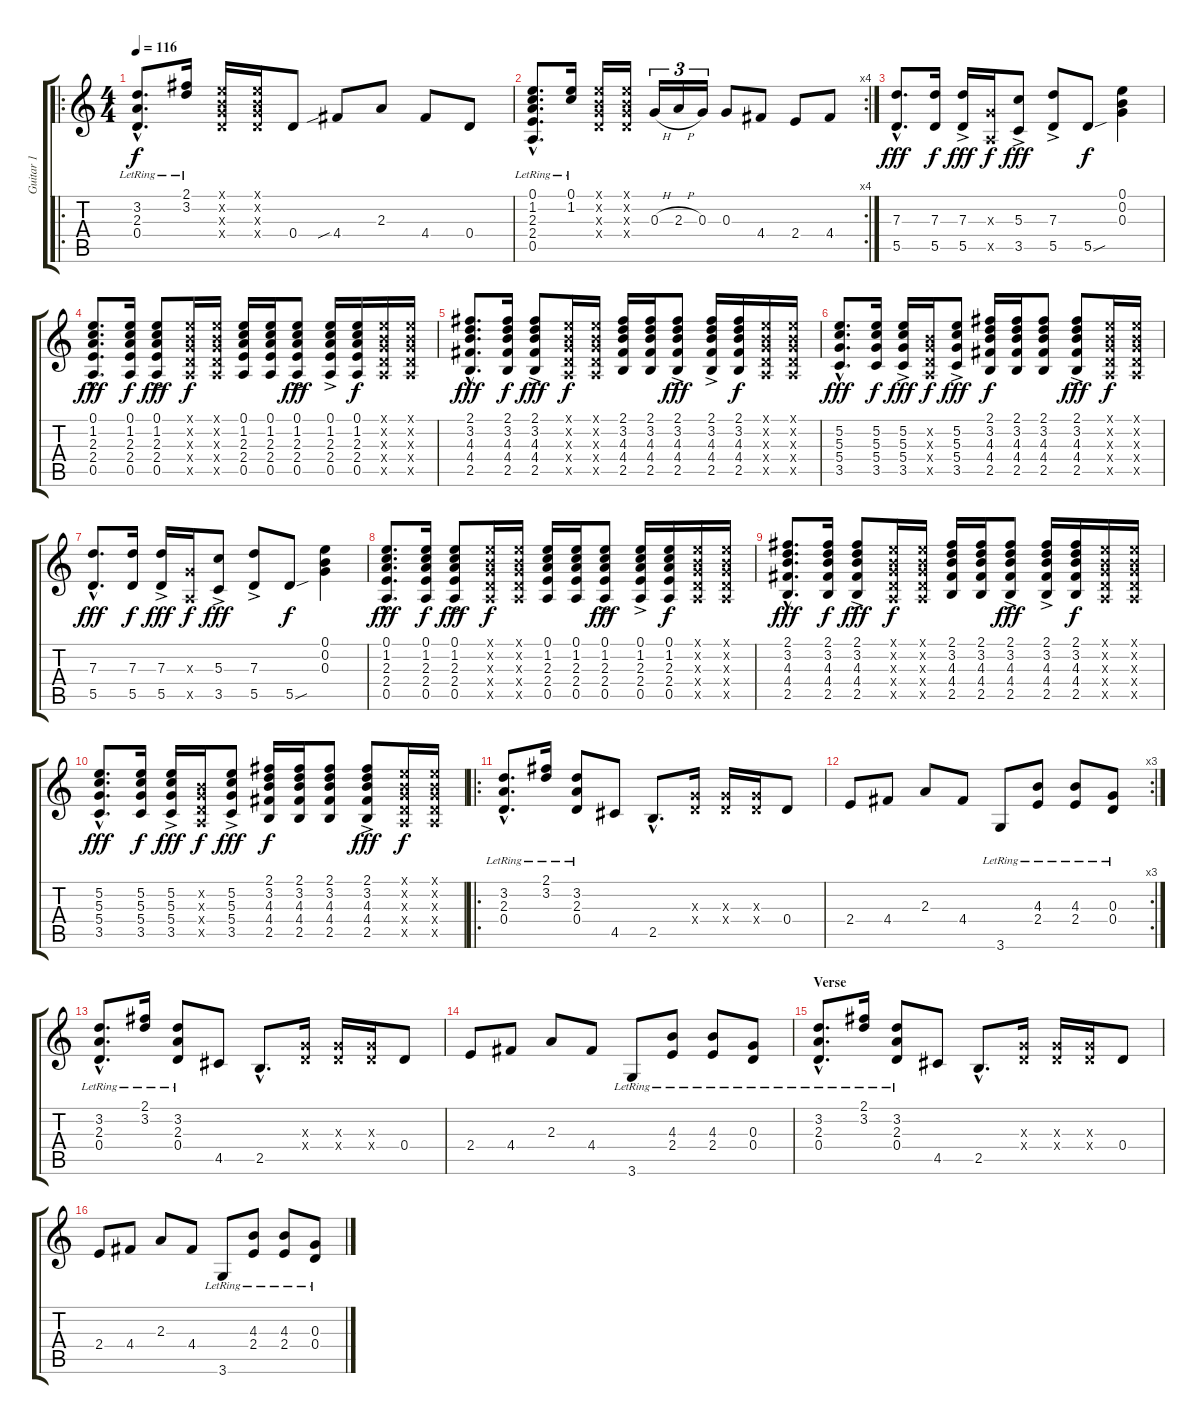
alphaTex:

\track ("Guitar 1" "Guitar 1") {instrument acousticguitarnylon}
\staff {score tabs}
\tuning (E4 B3 G3 D3 A2 E2) {hide}
\ro
\ts (4 4)
\tempo 116
\clef g2
\ks c
(3.2{hac lr} 2.3{hac lr} 0.4{hac lr}).8{d dy f} (2.1{lr} 3.2{lr}).16 (0.1{x} 0.2{x} 0.3{x} 0.4{x}).16 (0.1{x} 0.2{x} 0.3{x} 0.4{x}).16 0.4.8 4.4{sib}.8 2.3.8 4.4.8 0.4.8 |
\rc 4
(0.1{hac lr} 1.2{hac lr} 2.3{hac lr} 2.4{hac lr} 0.5{hac lr}).8{d} (0.1{lr} 1.2{lr}).16 (0.1{x} 0.2{x} 0.3{x} 0.4{x}).16 (0.1{x} 0.2{x} 0.3{x} 0.4{x}).16 0.3{h}.16{tu (3 2)} 2.3{h}.16{tu (3 2)} 0.3.16{tu (3 2)} 0.3.8 4.4.8 2.4.8 4.4.8 |
(7.3{hac} 5.5{hac}).8{d dy fff} (7.3 5.5).16{dy f} (7.3{ac} 5.5{ac}).16{dy fff} (0.3{x} 0.5{x}).16{dy f} (5.3{ac} 3.5{ac}).8{dy fff} (7.3{ac} 5.5{ac}).8 5.5{sou}.8{dy f} (0.1 0.2 0.3).4 |
(0.1{hac} 1.2{hac} 2.3{hac} 2.4{hac} 0.5{hac}).8{d dy fff} (0.1 1.2 2.3 2.4 0.5).16{dy f} (0.1{ac} 1.2{ac} 2.3{ac} 2.4{ac} 0.5{ac}).8{dy fff} (0.1{x} 0.2{x} 0.3{x} 0.4{x} 0.5{x}).16{dy f} (0.1{x} 0.2{x} 0.3{x} 0.4{x} 0.5{x}).16 (0.1 1.2 2.3 2.4 0.5).16 (0.1 1.2 2.3 2.4 0.5).16 (0.1{ac} 1.2{ac} 2.3{ac} 2.4{ac} 0.5{ac}).8{dy fff} (0.1{ac} 1.2{ac} 2.3{ac} 2.4{ac} 0.5{ac}).16 (0.1 1.2 2.3 2.4 0.5).16{dy f} (0.1{x} 0.2{x} 0.3{x} 0.4{x} 0.5{x}).16 (0.1{x} 0.2{x} 0.3{x} 0.4{x} 0.5{x}).16 |
(2.1{hac} 3.2{hac} 4.3{hac} 4.4{hac} 2.5{hac}).8{d dy fff} (2.1 3.2 4.3 4.4 2.5).16{dy f} (2.1{ac} 3.2{ac} 4.3{ac} 4.4{ac} 2.5{ac}).8{dy fff} (0.1{x} 0.2{x} 0.3{x} 0.4{x} 0.5{x}).16{dy f} (0.1{x} 0.2{x} 0.3{x} 0.4{x} 0.5{x}).16 (2.1 3.2 4.3 4.4 2.5).16 (2.1 3.2 4.3 4.4 2.5).16 (2.1{ac} 3.2{ac} 4.3{ac} 4.4{ac} 2.5{ac}).8{dy fff} (2.1{ac} 3.2{ac} 4.3{ac} 4.4{ac} 2.5{ac}).16 (2.1 3.2 4.3 4.4 2.5).16{dy f} (0.1{x} 0.2{x} 0.3{x} 0.4{x} 0.5{x}).16 (0.1{x} 0.2{x} 0.3{x} 0.4{x} 0.5{x}).16 |
(5.2{hac} 5.3{hac} 5.4{hac} 3.5{hac}).8{d dy fff} (5.2 5.3 5.4 3.5).16{dy f} (5.2{ac} 5.3{ac} 5.4{ac} 3.5{ac}).16{dy fff} (0.2{x} 0.3{x} 0.4{x} 0.5{x}).16{dy f} (5.2{ac} 5.3{ac} 5.4{ac} 3.5{ac}).8{dy fff} (2.1 3.2 4.3 4.4 2.5).16{dy f} (2.1 3.2 4.3 4.4 2.5).16 (2.1 3.2 4.3 4.4 2.5).8 (2.1{ac} 3.2{ac} 4.3{ac} 4.4{ac} 2.5{ac}).8{dy fff} (0.1{x} 0.2{x} 0.3{x} 0.4{x} 0.5{x}).16{dy f} (0.1{x} 0.2{x} 0.3{x} 0.4{x} 0.5{x}).16 |
(7.3{hac} 5.5{hac}).8{d dy fff} (7.3 5.5).16{dy f} (7.3{ac} 5.5{ac}).16{dy fff} (0.3{x} 0.5{x}).16{dy f} (5.3{ac} 3.5{ac}).8{dy fff} (7.3{ac} 5.5{ac}).8 5.5{sou}.8{dy f} (0.1 0.2 0.3).4 |
(0.1{hac} 1.2{hac} 2.3{hac} 2.4{hac} 0.5{hac}).8{d dy fff} (0.1 1.2 2.3 2.4 0.5).16{dy f} (0.1{ac} 1.2{ac} 2.3{ac} 2.4{ac} 0.5{ac}).8{dy fff} (0.1{x} 0.2{x} 0.3{x} 0.4{x} 0.5{x}).16{dy f} (0.1{x} 0.2{x} 0.3{x} 0.4{x} 0.5{x}).16 (0.1 1.2 2.3 2.4 0.5).16 (0.1 1.2 2.3 2.4 0.5).16 (0.1{ac} 1.2{ac} 2.3{ac} 2.4{ac} 0.5{ac}).8{dy fff} (0.1{ac} 1.2{ac} 2.3{ac} 2.4{ac} 0.5{ac}).16 (0.1 1.2 2.3 2.4 0.5).16{dy f} (0.1{x} 0.2{x} 0.3{x} 0.4{x} 0.5{x}).16 (0.1{x} 0.2{x} 0.3{x} 0.4{x} 0.5{x}).16 |
(2.1{hac} 3.2{hac} 4.3{hac} 4.4{hac} 2.5{hac}).8{d dy fff} (2.1 3.2 4.3 4.4 2.5).16{dy f} (2.1{ac} 3.2{ac} 4.3{ac} 4.4{ac} 2.5{ac}).8{dy fff} (0.1{x} 0.2{x} 0.3{x} 0.4{x} 0.5{x}).16{dy f} (0.1{x} 0.2{x} 0.3{x} 0.4{x} 0.5{x}).16 (2.1 3.2 4.3 4.4 2.5).16 (2.1 3.2 4.3 4.4 2.5).16 (2.1{ac} 3.2{ac} 4.3{ac} 4.4{ac} 2.5{ac}).8{dy fff} (2.1{ac} 3.2{ac} 4.3{ac} 4.4{ac} 2.5{ac}).16 (2.1 3.2 4.3 4.4 2.5).16{dy f} (0.1{x} 0.2{x} 0.3{x} 0.4{x} 0.5{x}).16 (0.1{x} 0.2{x} 0.3{x} 0.4{x} 0.5{x}).16 |
(5.2{hac} 5.3{hac} 5.4{hac} 3.5{hac}).8{d dy fff} (5.2 5.3 5.4 3.5).16{dy f} (5.2{ac} 5.3{ac} 5.4{ac} 3.5{ac}).16{dy fff} (0.2{x} 0.3{x} 0.4{x} 0.5{x}).16{dy f} (5.2{ac} 5.3{ac} 5.4{ac} 3.5{ac}).8{dy fff} (2.1 3.2 4.3 4.4 2.5).16{dy f} (2.1 3.2 4.3 4.4 2.5).16 (2.1 3.2 4.3 4.4 2.5).8 (2.1{ac} 3.2{ac} 4.3{ac} 4.4{ac} 2.5{ac}).8{dy fff} (0.1{x} 0.2{x} 0.3{x} 0.4{x} 0.5{x}).16{dy f} (0.1{x} 0.2{x} 0.3{x} 0.4{x} 0.5{x}).16 |
\ro
(3.2{hac lr} 2.3{hac lr} 0.4{hac lr}).8{d} (2.1{lr} 3.2{lr}).16 (3.2{lr} 2.3{lr} 0.4{lr}).8 4.5.8 2.5{hac}.8{d} (0.3{x} 0.4{x}).16 (0.3{x} 0.4{x}).16 (0.3{x} 0.4{x}).16 0.4.8 |
\rc 3
2.4.8 4.4.8 2.3.8 4.4.8 3.6{lr}.8 (4.3{lr} 2.4{lr}).8 (4.3{lr} 2.4{lr}).8 (0.3{lr} 0.4{lr}).8 |
(3.2{hac lr} 2.3{hac lr} 0.4{hac lr}).8{d} (2.1{lr} 3.2{lr}).16 (3.2{lr} 2.3{lr} 0.4{lr}).8 4.5.8 2.5{hac}.8{d} (0.3{x} 0.4{x}).16 (0.3{x} 0.4{x}).16 (0.3{x} 0.4{x}).16 0.4.8 |
2.4.8 4.4.8 2.3.8 4.4.8 3.6{lr}.8 (4.3{lr} 2.4{lr}).8 (4.3{lr} 2.4{lr}).8 (0.3{lr} 0.4{lr}).8 |
\section ("" "Verse")
(3.2{hac lr} 2.3{hac lr} 0.4{hac lr}).8{d} (2.1{lr} 3.2{lr}).16 (3.2{lr} 2.3{lr} 0.4{lr}).8 4.5.8 2.5{hac}.8{d} (0.3{x} 0.4{x}).16 (0.3{x} 0.4{x}).16 (0.3{x} 0.4{x}).16 0.4.8 |
2.4.8 4.4.8 2.3.8 4.4.8 3.6{lr}.8 (4.3{lr} 2.4{lr}).8 (4.3{lr} 2.4{lr}).8 (0.3{lr} 0.4{lr}).8
